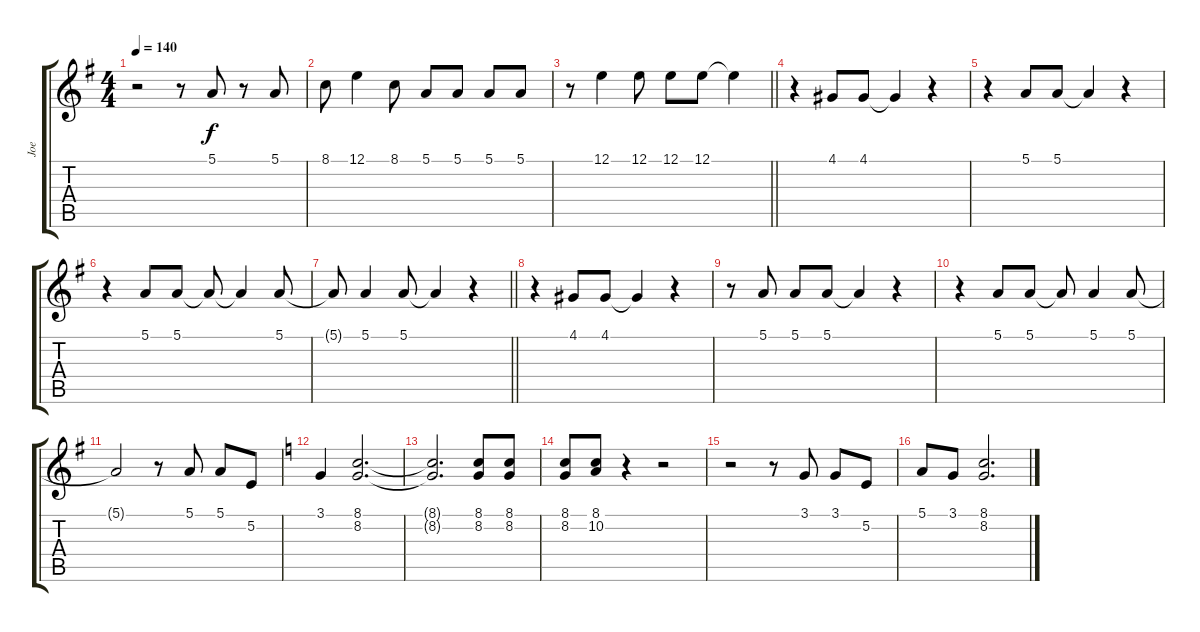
\track ("Joe" "Joe") {instrument lead1square}
\staff {score tabs}
\tuning (E4 B3 G3 D3 A2 E2) {hide}
\ts (4 4)
\tempo 140
\clef g2
\ks g
r.2{dy f} r.8 5.1.8 r.8 5.1.8 |
8.1.8 12.1.4 8.1.8 5.1.8 5.1.8 5.1.8 5.1.8 |
\barLineRight lightlight
r.8 12.1.4 12.1.8 12.1.8 12.1.8 12.1{t}.4 |
r.4 4.1.8 4.1.8 4.1{t}.4 r.4 |
r.4 5.1.8 5.1.8 5.1{t}.4 r.4 |
r.4 5.1.8 5.1.8 5.1{t}.8 5.1{t}.4 5.1.8 |
\barLineRight lightlight
5.1{t}.8 5.1.4 5.1.8 5.1{t}.4 r.4 |
r.4 4.1.8 4.1.8 4.1{t}.4 r.4 |
r.8 5.1.8 5.1.8 5.1.8 5.1{t}.4 r.4 |
r.4 5.1.8 5.1.8 5.1{t}.8 5.1.4 5.1.8 |
5.1{t}.2 r.8 5.1.8 5.1.8 5.2.8 |
\ks c
3.1.4 (8.1 8.2).2{d} |
(8.1{t} 8.2{t}).2{d} (8.1 8.2).8 (8.1 8.2).8 |
(8.1 8.2).8 (8.1 10.2).8 r.4 r.2 |
r.2 r.8 3.1.8 3.1.8 5.2.8 |
5.1.8 3.1.8 (8.1 8.2).2{d}
